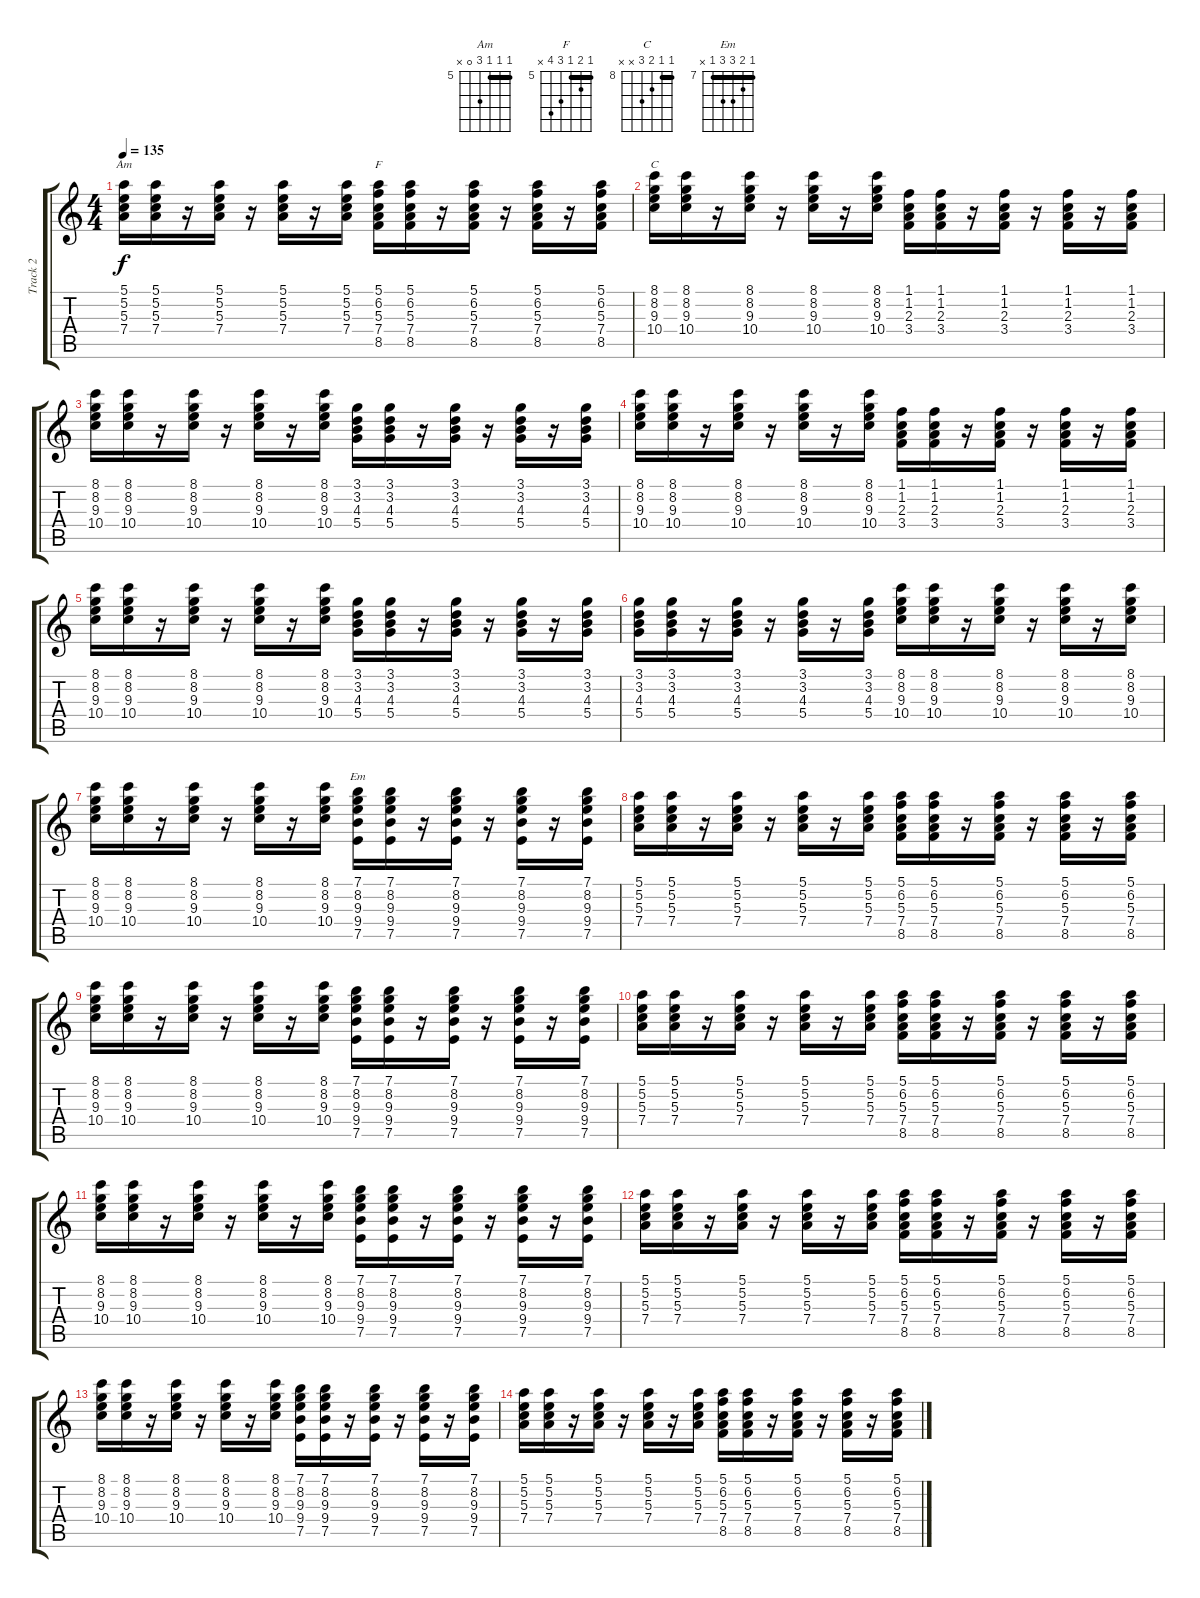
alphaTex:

\track ("Track 2" "Track 2") {instrument electricguitarclean}
\staff {score tabs}
\tuning (E4 B3 G3 D3 A2 E2) {hide}
\chord ("Am" 5 5 5 7 0 x) {firstfret 5 barre 5}
\chord ("F" 5 6 5 7 8 x) {firstfret 5 barre 5}
\chord ("C" 8 8 9 10 x x) {firstfret 8 barre 8}
\chord ("Em" 7 8 9 9 7 x) {firstfret 7 barre 7}
\ts (4 4)
\tempo 135
\clef g2
\ks c
(5.1 5.2 5.3 7.4).16{ch "Am" dy f} (5.1 5.2 5.3 7.4).16 r.16 (5.1 5.2 5.3 7.4).16 r.16 (5.1 5.2 5.3 7.4).16 r.16 (5.1 5.2 5.3 7.4).16 (5.1 6.2 5.3 7.4 8.5).16{ch "F"} (5.1 6.2 5.3 7.4 8.5).16 r.16 (5.1 6.2 5.3 7.4 8.5).16 r.16 (5.1 6.2 5.3 7.4 8.5).16 r.16 (5.1 6.2 5.3 7.4 8.5).16 |
(8.1 8.2 9.3 10.4).16{ch "C"} (8.1 8.2 9.3 10.4).16 r.16 (8.1 8.2 9.3 10.4).16 r.16 (8.1 8.2 9.3 10.4).16 r.16 (8.1 8.2 9.3 10.4).16 (1.1 1.2 2.3 3.4).16 (1.1 1.2 2.3 3.4).16 r.16 (1.1 1.2 2.3 3.4).16 r.16 (1.1 1.2 2.3 3.4).16 r.16 (1.1 1.2 2.3 3.4).16 |
(8.1 8.2 9.3 10.4).16 (8.1 8.2 9.3 10.4).16 r.16 (8.1 8.2 9.3 10.4).16 r.16 (8.1 8.2 9.3 10.4).16 r.16 (8.1 8.2 9.3 10.4).16 (3.1 3.2 4.3 5.4).16 (3.1 3.2 4.3 5.4).16 r.16 (3.1 3.2 4.3 5.4).16 r.16 (3.1 3.2 4.3 5.4).16 r.16 (3.1 3.2 4.3 5.4).16 |
(8.1 8.2 9.3 10.4).16 (8.1 8.2 9.3 10.4).16 r.16 (8.1 8.2 9.3 10.4).16 r.16 (8.1 8.2 9.3 10.4).16 r.16 (8.1 8.2 9.3 10.4).16 (1.1 1.2 2.3 3.4).16 (1.1 1.2 2.3 3.4).16 r.16 (1.1 1.2 2.3 3.4).16 r.16 (1.1 1.2 2.3 3.4).16 r.16 (1.1 1.2 2.3 3.4).16 |
(8.1 8.2 9.3 10.4).16 (8.1 8.2 9.3 10.4).16 r.16 (8.1 8.2 9.3 10.4).16 r.16 (8.1 8.2 9.3 10.4).16 r.16 (8.1 8.2 9.3 10.4).16 (3.1 3.2 4.3 5.4).16 (3.1 3.2 4.3 5.4).16 r.16 (3.1 3.2 4.3 5.4).16 r.16 (3.1 3.2 4.3 5.4).16 r.16 (3.1 3.2 4.3 5.4).16 |
(3.1 3.2 4.3 5.4).16 (3.1 3.2 4.3 5.4).16 r.16 (3.1 3.2 4.3 5.4).16 r.16 (3.1 3.2 4.3 5.4).16 r.16 (3.1 3.2 4.3 5.4).16 (8.1 8.2 9.3 10.4).16 (8.1 8.2 9.3 10.4).16 r.16 (8.1 8.2 9.3 10.4).16 r.16 (8.1 8.2 9.3 10.4).16 r.16 (8.1 8.2 9.3 10.4).16 |
(8.1 8.2 9.3 10.4).16 (8.1 8.2 9.3 10.4).16 r.16 (8.1 8.2 9.3 10.4).16 r.16 (8.1 8.2 9.3 10.4).16 r.16 (8.1 8.2 9.3 10.4).16 (7.1 8.2 9.3 9.4 7.5).16{ch "Em"} (7.1 8.2 9.3 9.4 7.5).16 r.16 (7.1 8.2 9.3 9.4 7.5).16 r.16 (7.1 8.2 9.3 9.4 7.5).16 r.16 (7.1 8.2 9.3 9.4 7.5).16 |
(5.1 5.2 5.3 7.4).16 (5.1 5.2 5.3 7.4).16 r.16 (5.1 5.2 5.3 7.4).16 r.16 (5.1 5.2 5.3 7.4).16 r.16 (5.1 5.2 5.3 7.4).16 (5.1 6.2 5.3 7.4 8.5).16 (5.1 6.2 5.3 7.4 8.5).16 r.16 (5.1 6.2 5.3 7.4 8.5).16 r.16 (5.1 6.2 5.3 7.4 8.5).16 r.16 (5.1 6.2 5.3 7.4 8.5).16 |
(8.1 8.2 9.3 10.4).16 (8.1 8.2 9.3 10.4).16 r.16 (8.1 8.2 9.3 10.4).16 r.16 (8.1 8.2 9.3 10.4).16 r.16 (8.1 8.2 9.3 10.4).16 (7.1 8.2 9.3 9.4 7.5).16 (7.1 8.2 9.3 9.4 7.5).16 r.16 (7.1 8.2 9.3 9.4 7.5).16 r.16 (7.1 8.2 9.3 9.4 7.5).16 r.16 (7.1 8.2 9.3 9.4 7.5).16 |
(5.1 5.2 5.3 7.4).16 (5.1 5.2 5.3 7.4).16 r.16 (5.1 5.2 5.3 7.4).16 r.16 (5.1 5.2 5.3 7.4).16 r.16 (5.1 5.2 5.3 7.4).16 (5.1 6.2 5.3 7.4 8.5).16 (5.1 6.2 5.3 7.4 8.5).16 r.16 (5.1 6.2 5.3 7.4 8.5).16 r.16 (5.1 6.2 5.3 7.4 8.5).16 r.16 (5.1 6.2 5.3 7.4 8.5).16 |
(8.1 8.2 9.3 10.4).16 (8.1 8.2 9.3 10.4).16 r.16 (8.1 8.2 9.3 10.4).16 r.16 (8.1 8.2 9.3 10.4).16 r.16 (8.1 8.2 9.3 10.4).16 (7.1 8.2 9.3 9.4 7.5).16 (7.1 8.2 9.3 9.4 7.5).16 r.16 (7.1 8.2 9.3 9.4 7.5).16 r.16 (7.1 8.2 9.3 9.4 7.5).16 r.16 (7.1 8.2 9.3 9.4 7.5).16 |
(5.1 5.2 5.3 7.4).16 (5.1 5.2 5.3 7.4).16 r.16 (5.1 5.2 5.3 7.4).16 r.16 (5.1 5.2 5.3 7.4).16 r.16 (5.1 5.2 5.3 7.4).16 (5.1 6.2 5.3 7.4 8.5).16 (5.1 6.2 5.3 7.4 8.5).16 r.16 (5.1 6.2 5.3 7.4 8.5).16 r.16 (5.1 6.2 5.3 7.4 8.5).16 r.16 (5.1 6.2 5.3 7.4 8.5).16 |
(8.1 8.2 9.3 10.4).16 (8.1 8.2 9.3 10.4).16 r.16 (8.1 8.2 9.3 10.4).16 r.16 (8.1 8.2 9.3 10.4).16 r.16 (8.1 8.2 9.3 10.4).16 (7.1 8.2 9.3 9.4 7.5).16 (7.1 8.2 9.3 9.4 7.5).16 r.16 (7.1 8.2 9.3 9.4 7.5).16 r.16 (7.1 8.2 9.3 9.4 7.5).16 r.16 (7.1 8.2 9.3 9.4 7.5).16 |
(5.1 5.2 5.3 7.4).16 (5.1 5.2 5.3 7.4).16 r.16 (5.1 5.2 5.3 7.4).16 r.16 (5.1 5.2 5.3 7.4).16 r.16 (5.1 5.2 5.3 7.4).16 (5.1 6.2 5.3 7.4 8.5).16 (5.1 6.2 5.3 7.4 8.5).16 r.16 (5.1 6.2 5.3 7.4 8.5).16 r.16 (5.1 6.2 5.3 7.4 8.5).16 r.16 (5.1 6.2 5.3 7.4 8.5).16
